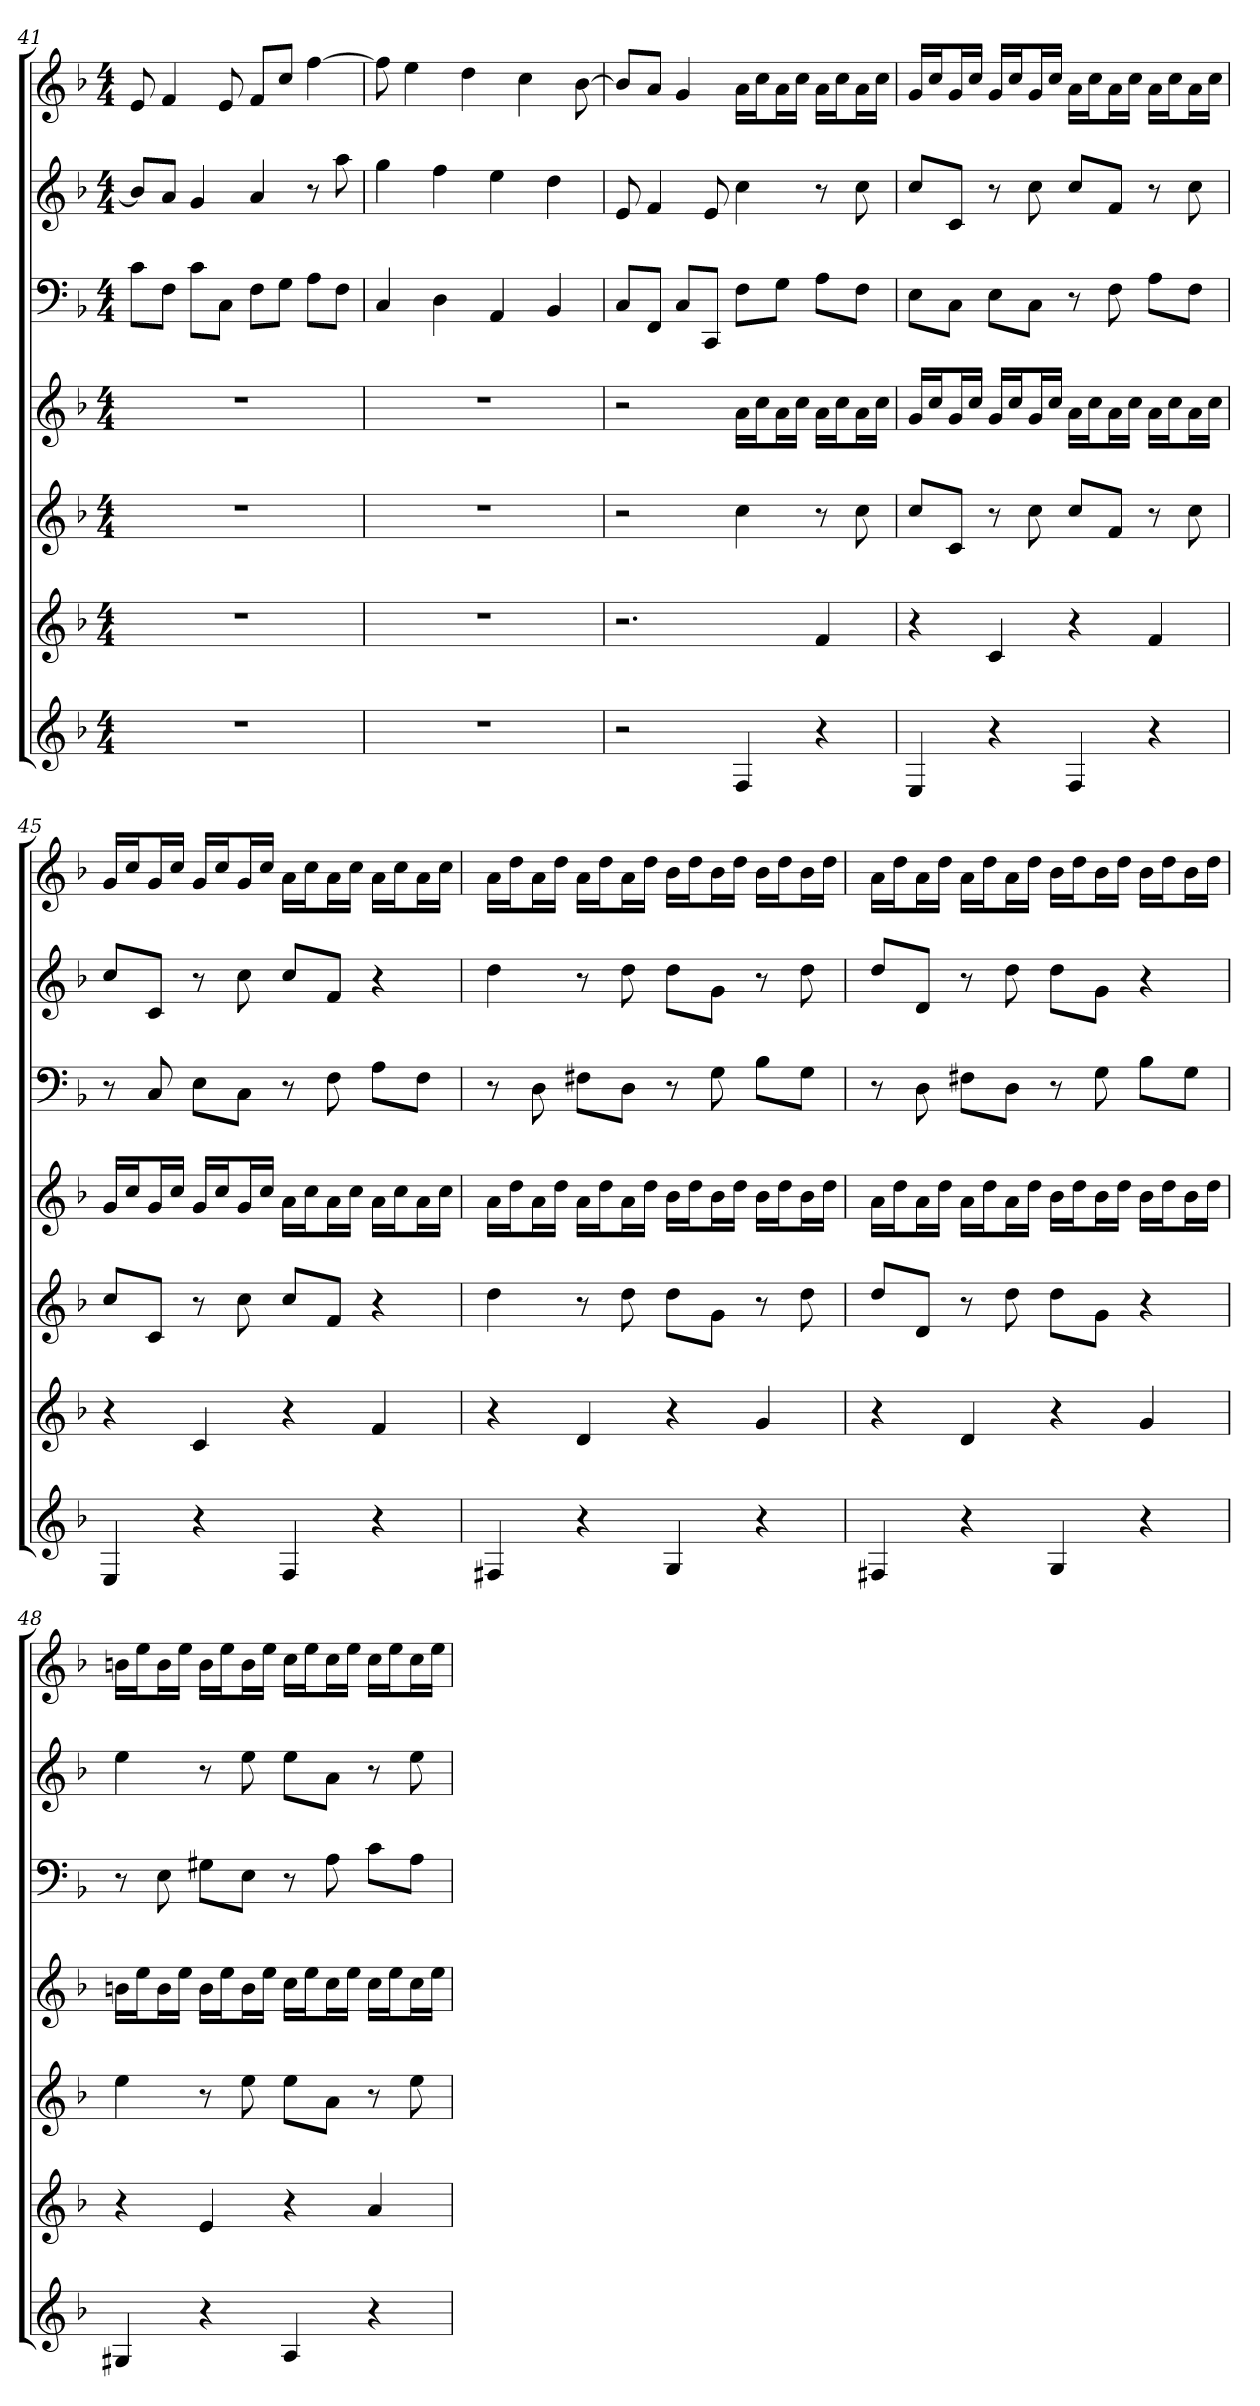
**kern	**kern	**kern	**kern	**kern	**kern	**kern
*part7	*part6	*part5	*part4	*part3	*part2	*part1
*staff7	*staff6	*staff5	*staff4	*staff3	*staff2	*staff1
*k[b-]	*k[b-]	*k[b-]	*k[b-]	*k[b-]	*k[b-]	*k[b-]
*F:	*F:	*F:	*F:	*F:	*F:	*F:
*M4/4	*M4/4	*M4/4	*M4/4	*M4/4	*M4/4	*M4/4
=41	=41	=41	=41	=41	=41	=41
1r	1r	1r	1r	8cL	8b-L]	8e
.	.	.	.	8FJ	8aJ	4f
.	.	.	.	8cL	4g	.
.	.	.	.	8CJ	.	8e
.	.	.	.	8FL	4a	8fL
.	.	.	.	8GJ	.	8ccJ
.	.	.	.	8AL	8r	[4ff
.	.	.	.	8FJ	8aa	.
=42	=42	=42	=42	=42	=42	=42
1r	1r	1r	1r	4C	4gg	8ff]
.	.	.	.	.	.	4ee
.	.	.	.	4D	4ff	.
.	.	.	.	.	.	4dd
.	.	.	.	4AA	4ee	.
.	.	.	.	.	.	4cc
.	.	.	.	4BB-	4dd	.
.	.	.	.	.	.	[8b-
=43	=43	=43	=43	=43	=43	=43
2r	2.r	2r	2r	8CL	8e	8b-L]
.	.	.	.	8FFJ	4f	8aJ
.	.	.	.	8CL	.	4g
.	.	.	.	8CCJ	8e	.
4F	.	4cc	16aLL	8FL	4cc	16aLL
.	.	.	16ccJ	.	.	16ccJ
.	.	.	16aL	8GJ	.	16aL
.	.	.	16ccJJ	.	.	16ccJJ
4r	4f	8r	16aLL	8AL	8r	16aLL
.	.	.	16ccJ	.	.	16ccJ
.	.	8cc	16aL	8FJ	8cc	16aL
.	.	.	16ccJJ	.	.	16ccJJ
=44	=44	=44	=44	=44	=44	=44
4E	4r	8ccL	16gLL	8EL	8ccL	16gLL
.	.	.	16ccJ	.	.	16ccJ
.	.	8cJ	16gL	8CJ	8cJ	16gL
.	.	.	16ccJJ	.	.	16ccJJ
4r	4c	8r	16gLL	8EL	8r	16gLL
.	.	.	16ccJ	.	.	16ccJ
.	.	8cc	16gL	8CJ	8cc	16gL
.	.	.	16ccJJ	.	.	16ccJJ
4F	4r	8ccL	16aLL	8r	8ccL	16aLL
.	.	.	16ccJ	.	.	16ccJ
.	.	8fJ	16aL	8F	8fJ	16aL
.	.	.	16ccJJ	.	.	16ccJJ
4r	4f	8r	16aLL	8AL	8r	16aLL
.	.	.	16ccJ	.	.	16ccJ
.	.	8cc	16aL	8FJ	8cc	16aL
.	.	.	16ccJJ	.	.	16ccJJ
=45	=45	=45	=45	=45	=45	=45
4E	4r	8ccL	16gLL	8r	8ccL	16gLL
.	.	.	16ccJ	.	.	16ccJ
.	.	8cJ	16gL	8C	8cJ	16gL
.	.	.	16ccJJ	.	.	16ccJJ
4r	4c	8r	16gLL	8EL	8r	16gLL
.	.	.	16ccJ	.	.	16ccJ
.	.	8cc	16gL	8CJ	8cc	16gL
.	.	.	16ccJJ	.	.	16ccJJ
4F	4r	8ccL	16aLL	8r	8ccL	16aLL
.	.	.	16ccJ	.	.	16ccJ
.	.	8fJ	16aL	8F	8fJ	16aL
.	.	.	16ccJJ	.	.	16ccJJ
4r	4f	4r	16aLL	8AL	4r	16aLL
.	.	.	16ccJ	.	.	16ccJ
.	.	.	16aL	8FJ	.	16aL
.	.	.	16ccJJ	.	.	16ccJJ
=46	=46	=46	=46	=46	=46	=46
4F#X	4r	4dd	16aLL	8r	4dd	16aLL
.	.	.	16ddJ	.	.	16ddJ
.	.	.	16aL	8D	.	16aL
.	.	.	16ddJJ	.	.	16ddJJ
4r	4d	8r	16aLL	8F#XL	8r	16aLL
.	.	.	16ddJ	.	.	16ddJ
.	.	8dd	16aL	8DJ	8dd	16aL
.	.	.	16ddJJ	.	.	16ddJJ
4G	4r	8ddL	16b-LL	8r	8ddL	16b-LL
.	.	.	16ddJ	.	.	16ddJ
.	.	8gJ	16b-L	8G	8gJ	16b-L
.	.	.	16ddJJ	.	.	16ddJJ
4r	4g	8r	16b-LL	8B-L	8r	16b-LL
.	.	.	16ddJ	.	.	16ddJ
.	.	8dd	16b-L	8GJ	8dd	16b-L
.	.	.	16ddJJ	.	.	16ddJJ
=47	=47	=47	=47	=47	=47	=47
4F#X	4r	8ddL	16aLL	8r	8ddL	16aLL
.	.	.	16ddJ	.	.	16ddJ
.	.	8dJ	16aL	8D	8dJ	16aL
.	.	.	16ddJJ	.	.	16ddJJ
4r	4d	8r	16aLL	8F#XL	8r	16aLL
.	.	.	16ddJ	.	.	16ddJ
.	.	8dd	16aL	8DJ	8dd	16aL
.	.	.	16ddJJ	.	.	16ddJJ
4G	4r	8ddL	16b-LL	8r	8ddL	16b-LL
.	.	.	16ddJ	.	.	16ddJ
.	.	8gJ	16b-L	8G	8gJ	16b-L
.	.	.	16ddJJ	.	.	16ddJJ
4r	4g	4r	16b-LL	8B-L	4r	16b-LL
.	.	.	16ddJ	.	.	16ddJ
.	.	.	16b-L	8GJ	.	16b-L
.	.	.	16ddJJ	.	.	16ddJJ
=48	=48	=48	=48	=48	=48	=48
4G#X	4r	4ee	16bnLL	8r	4ee	16bnLL
.	.	.	16eeJ	.	.	16eeJ
.	.	.	16bL	8E	.	16bL
.	.	.	16eeJJ	.	.	16eeJJ
4r	4e	8r	16bLL	8G#XL	8r	16bLL
.	.	.	16eeJ	.	.	16eeJ
.	.	8ee	16bL	8EJ	8ee	16bL
.	.	.	16eeJJ	.	.	16eeJJ
4A	4r	8eeL	16ccLL	8r	8eeL	16ccLL
.	.	.	16eeJ	.	.	16eeJ
.	.	8aJ	16ccL	8A	8aJ	16ccL
.	.	.	16eeJJ	.	.	16eeJJ
4r	4a	8r	16ccLL	8cL	8r	16ccLL
.	.	.	16eeJ	.	.	16eeJ
.	.	8ee	16ccL	8AJ	8ee	16ccL
.	.	.	16eeJJ	.	.	16eeJJ
=	=	=	=	=	=	=
*-	*-	*-	*-	*-	*-	*-
